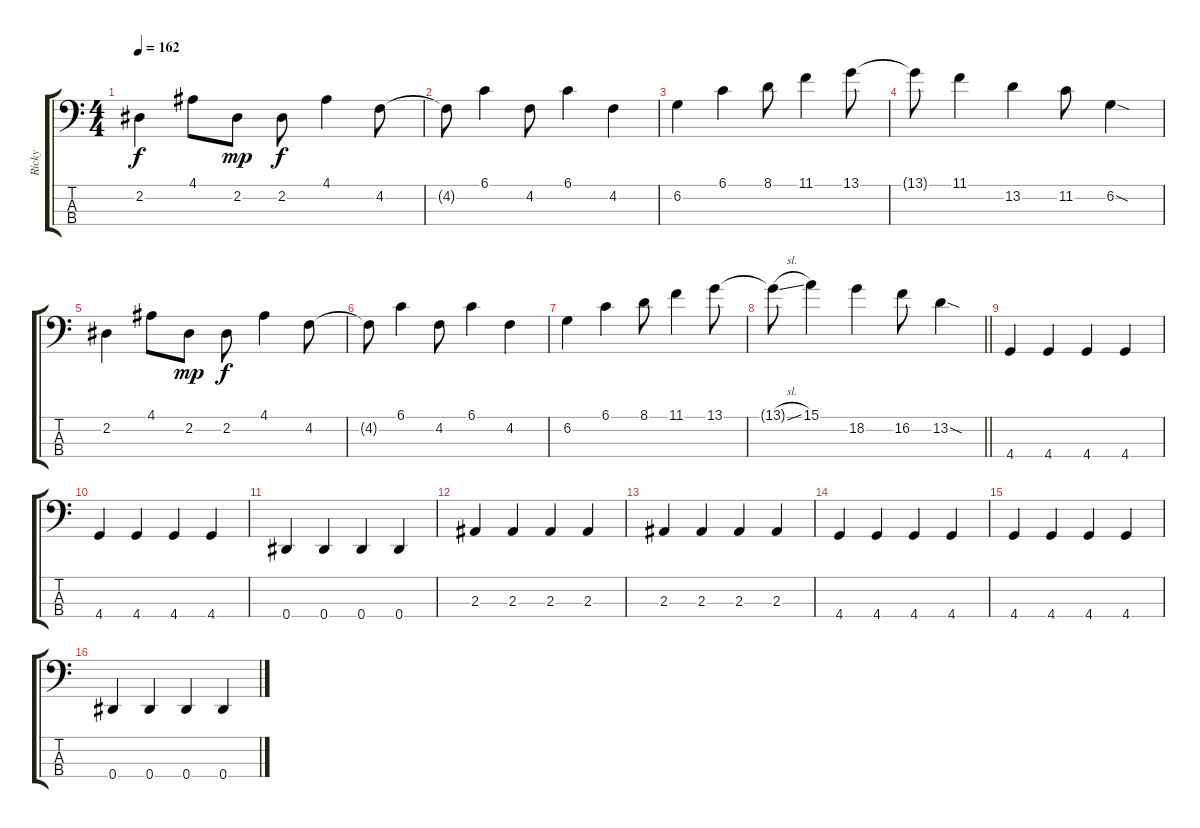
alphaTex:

\track ("Ricky" "Ricky") {instrument acousticbass}
\staff {score tabs}
\tuning (Gb2 Db2 Ab1 Eb1) {hide}
\ts (4 4)
\tempo 162
\clef f4
\ks c
2.2.4{dy f} 4.1.8 2.2.8{dy mp} 2.2.8{dy f} 4.1.4 4.2.8 |
4.2{t}.8 6.1.4 4.2.8 6.1.4 4.2.4 |
6.2.4 6.1.4 8.1.8 11.1.4 13.1.8 |
13.1{t}.8 11.1.4 13.2.4 11.2.8 6.2{sod}.4 |
2.2.4 4.1.8 2.2.8{dy mp} 2.2.8{dy f} 4.1.4 4.2.8 |
4.2{t}.8 6.1.4 4.2.8 6.1.4 4.2.4 |
6.2.4 6.1.4 8.1.8 11.1.4 13.1.8 |
\barLineRight lightlight
13.1{sl t}.8 15.1.4 18.2.4 16.2.8 13.2{sod}.4 |
4.4.4 4.4.4 4.4.4 4.4.4 |
4.4.4 4.4.4 4.4.4 4.4.4 |
0.4.4 0.4.4 0.4.4 0.4.4 |
2.3.4 2.3.4 2.3.4 2.3.4 |
2.3.4 2.3.4 2.3.4 2.3.4 |
4.4.4 4.4.4 4.4.4 4.4.4 |
4.4.4 4.4.4 4.4.4 4.4.4 |
0.4.4 0.4.4 0.4.4 0.4.4
